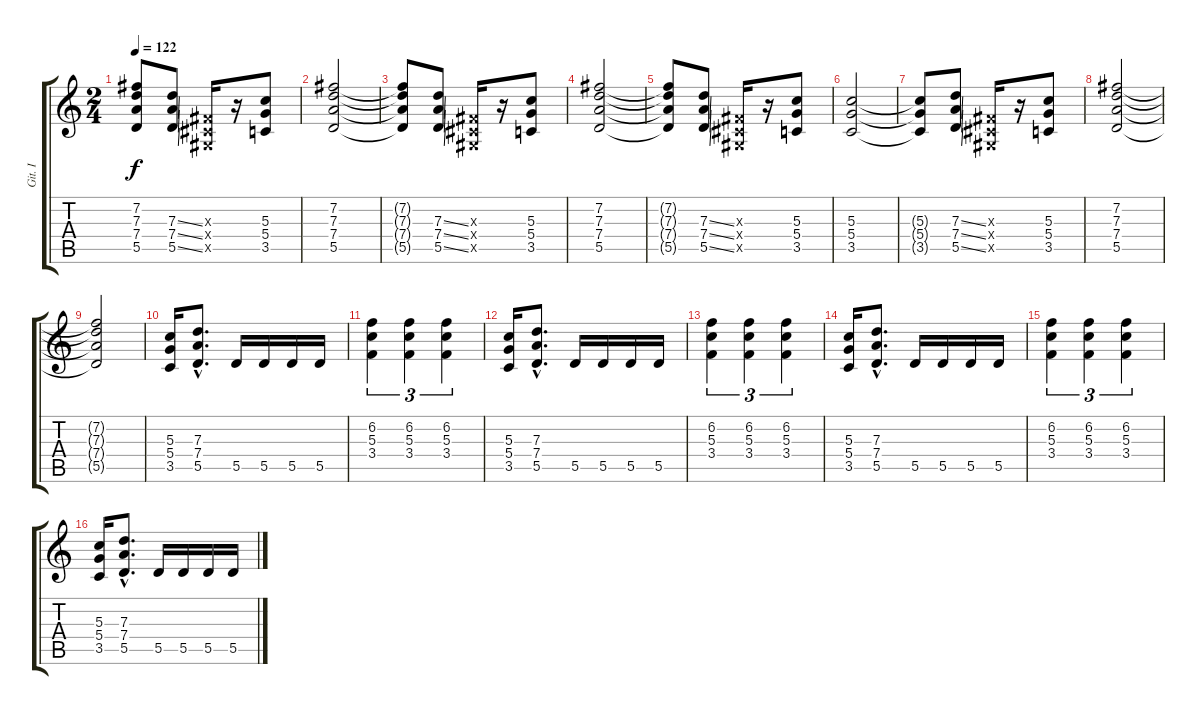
\track ("Git. I" "Git. I") {instrument distortionguitar}
\staff {score tabs}
\tuning (E4 B3 G3 D3 A2 E2) {hide}
\ts (2 4)
\tempo 122
\clef g2
\ks c
(7.2{t} 7.3{t} 7.4{t} 5.5{t}).8{dy f} (7.3{ss} 7.4{ss} 5.5{ss}).8 (-1.3{x} -1.4{x} -1.5{x}).16 r.16 (5.3 5.4 3.5).8 |
(7.2 7.3 7.4 5.5).2 |
(7.2{t} 7.3{t} 7.4{t} 5.5{t}).8 (7.3{ss} 7.4{ss} 5.5{ss}).8 (-1.3{x} -1.4{x} -1.5{x}).16 r.16 (5.3 5.4 3.5).8 |
(7.2 7.3 7.4 5.5).2 |
(7.2{t} 7.3{t} 7.4{t} 5.5{t}).8 (7.3{ss} 7.4{ss} 5.5{ss}).8 (-1.3{x} -1.4{x} -1.5{x}).16 r.16 (5.3 5.4 3.5).8 |
(5.3 5.4 3.5).2 |
(5.3{t} 5.4{t} 3.5{t}).8 (7.3{ss} 7.4{ss} 5.5{ss}).8 (-1.3{x} -1.4{x} -1.5{x}).16 r.16 (5.3 5.4 3.5).8 |
(7.2 7.3 7.4 5.5).2 |
(7.2{t} 7.3{t} 7.4{t} 5.5{t}).2 |
(5.3 5.4 3.5).16 (7.3{hac} 7.4{hac} 5.5{hac}).8{d} 5.5.16 5.5.16 5.5.16 5.5.16 |
(6.2 5.3 3.4).4{tu (3 2)} (6.2 5.3 3.4).4{tu (3 2)} (6.2 5.3 3.4).4{tu (3 2)} |
(5.3 5.4 3.5).16 (7.3{hac} 7.4{hac} 5.5{hac}).8{d} 5.5.16 5.5.16 5.5.16 5.5.16 |
(6.2 5.3 3.4).4{tu (3 2)} (6.2 5.3 3.4).4{tu (3 2)} (6.2 5.3 3.4).4{tu (3 2)} |
(5.3 5.4 3.5).16 (7.3{hac} 7.4{hac} 5.5{hac}).8{d} 5.5.16 5.5.16 5.5.16 5.5.16 |
(6.2 5.3 3.4).4{tu (3 2)} (6.2 5.3 3.4).4{tu (3 2)} (6.2 5.3 3.4).4{tu (3 2)} |
(5.3 5.4 3.5).16 (7.3{hac} 7.4{hac} 5.5{hac}).8{d} 5.5.16 5.5.16 5.5.16 5.5.16
